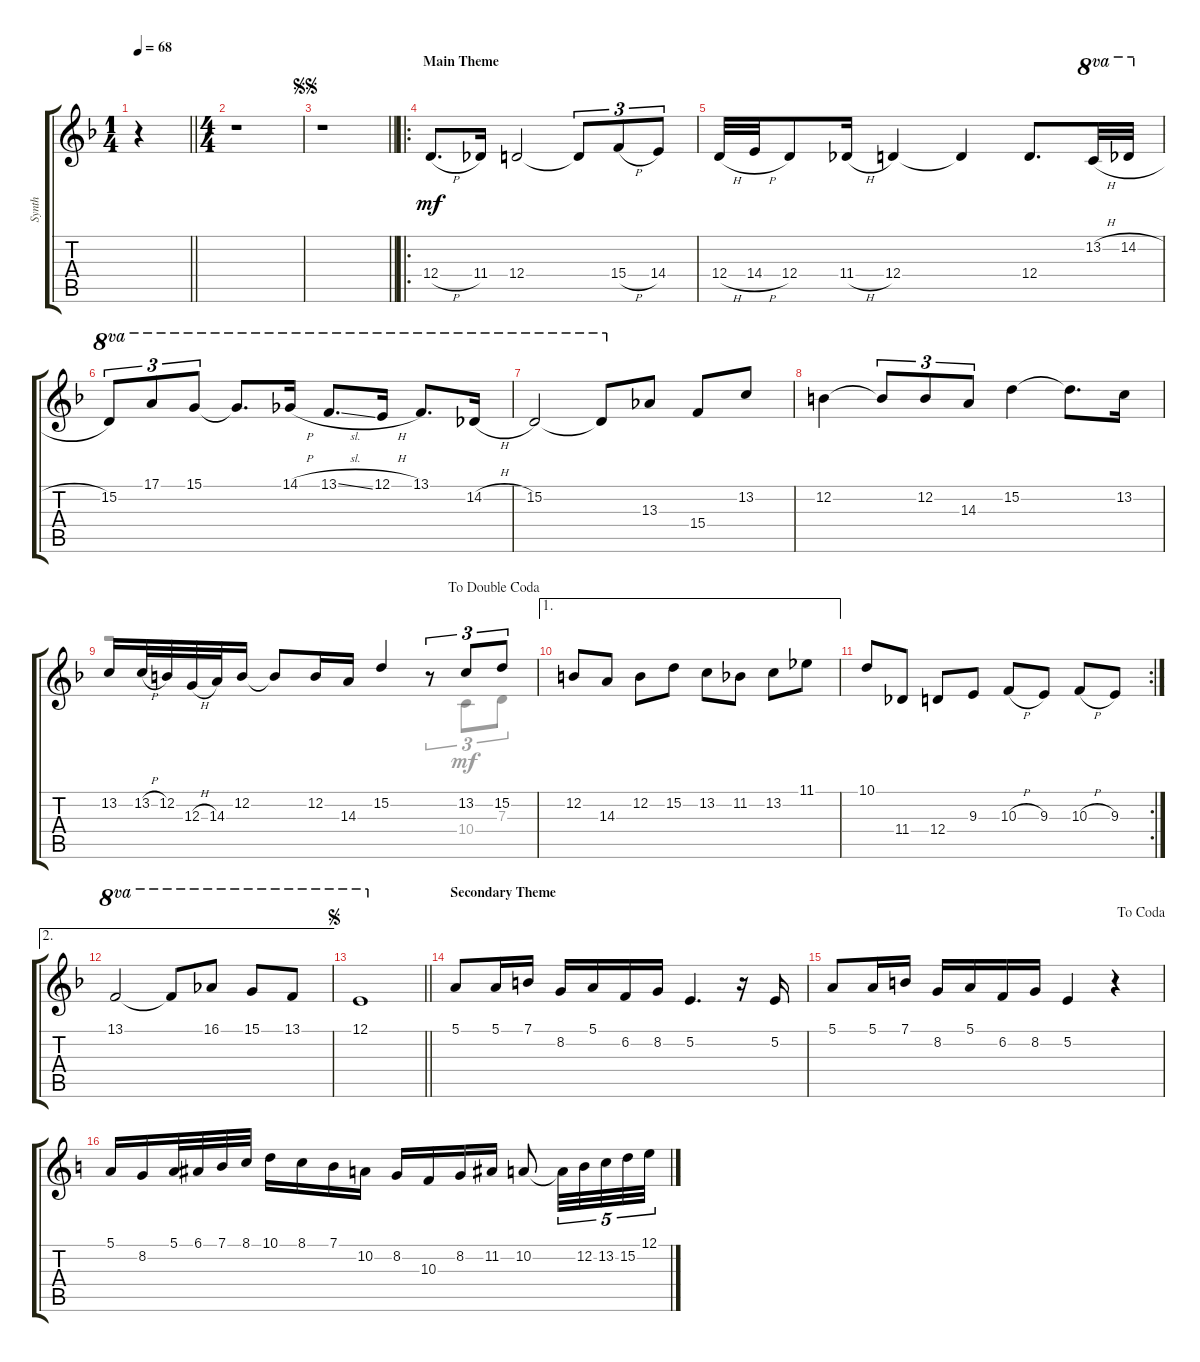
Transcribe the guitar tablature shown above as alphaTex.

\track ("Synth" "Synth") {instrument drawbarorgan}
\staff {score tabs}
\tuning (E4 B3 G3 D3 A2 E2) {hide}
\voice
\ts (1 4)
\tempo 68
\clef g2
\barLineRight lightlight
\ks f
r.4{dy mf instrument drawbarorgan} |
\ts (4 4)
r.1 |
\jump segnosegno
\barLineRight lightlight
r.1 |
\ro
\section ("" "Main Theme")
12.4{h}.8{d} 11.4.16 12.4.2 12.4{t}.8{tu (3 2)} 15.4{h}.8{tu (3 2)} 14.4.8{tu (3 2)} |
12.4{h}.32 14.4{h}.32 12.4.8 11.4{h}.16 12.4.4 12.4{t}.4 12.4.8{d} 13.2{h}.32{ot 8va} 14.2{h}.32{ot 8va} |
15.2.8{tu (3 2) ot 8va} 17.1.8{tu (3 2) ot 8va} 15.1.8{tu (3 2) ot 8va} 15.1{t}.8{d ot 8va} 14.1{h}.16{ot 8va} 13.1{sl}.8{d ot 8va} 12.1{h}.16{ot 8va} 13.1.8{d ot 8va} 14.2{h}.16{ot 8va} |
15.2.2{ot 8va} 15.2{t}.8{ot 8va} 13.3.8 15.4.8 13.2.8 |
12.2.4 12.2{t}.8{tu (3 2)} 12.2.8{tu (3 2)} 14.3.8{tu (3 2)} 15.2.4 15.2{t}.8{d} 13.2.16 |
\jump dadoublecoda
13.2.16 13.2{h}.32 12.2.32 12.3{h}.32 14.3.32 12.2.16 12.2{t}.8 12.2.16 14.3.16 15.2.4 r.8{tu (3 2)} 13.2.8{tu (3 2)} 15.2.8{tu (3 2)} |
\ae 1
12.2.8 14.3.8 12.2.8 15.2.8 13.2.8 11.2.8 13.2.8 11.1.8 |
\rc 2
10.1.8 11.4.8 12.4.8 9.3.8 10.3{h}.8 9.3.8 10.3{h}.8 9.3.8 |
\ae 2
13.1.2{ot 8va} 13.1{t}.8{ot 8va} 16.1.8{ot 8va} 15.1.8{ot 8va} 13.1.8{ot 8va} |
\jump segno
\barLineRight lightlight
12.1.1{ot 8va} |
\section ("" "Secondary Theme")
5.1.8 5.1.16 7.1.16 8.2.16 5.1.16 6.2.16 8.2.16 5.2.4{d} r.16 5.2.16 |
\jump dacoda
5.1.8 5.1.16 7.1.16 8.2.16 5.1.16 6.2.16 8.2.16 5.2.4 r.4 |
\ks c
5.1.16 8.2.16 5.1.32 6.1.32 7.1.32 8.1.32 10.1.16 8.1.16 7.1.16 10.2.16 8.2.16 10.3.16 8.2.16 11.2.16 10.2.8 10.2{t}.32{tu (5 4)} 12.2.32{tu (5 4)} 13.2.32{tu (5 4)} 15.2.32{tu (5 4)} 12.1.32{tu (5 4)}
\voice
\clef g2
\ottava regular
\simile none
\barLineRight lightlight
\ks f
|
|
\barLineRight lightlight
|
|
|
|
|
|
r.2{d} r.8{tu (3 2)} 10.4.8{tu (3 2)} 7.3.8{tu (3 2)} |
|
|
|
\barLineRight lightlight
|
|
|
\ks c
